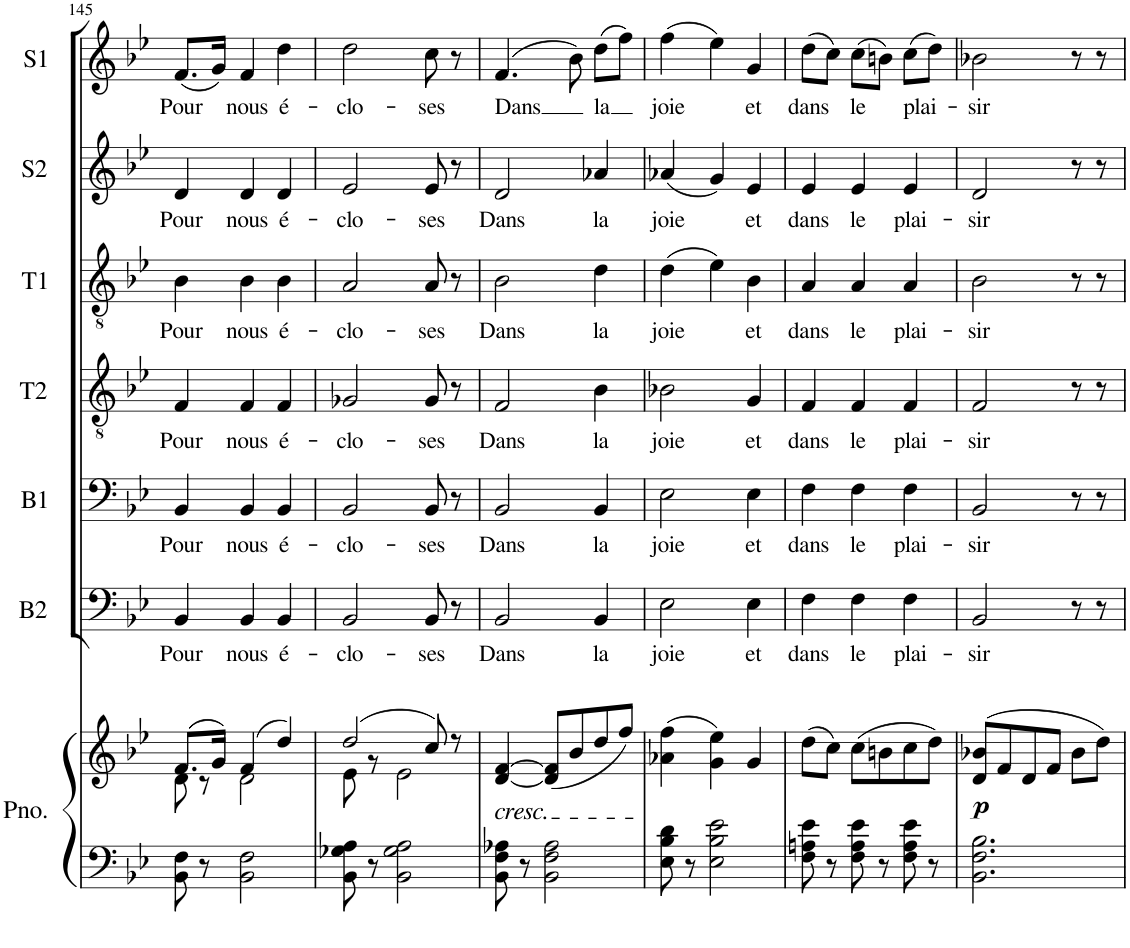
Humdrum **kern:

**kern	**kern	**dynam	**kern	**text	**kern	**text	**kern	**text	**kern	**text	**kern	**text	**kern	**text
*part7	*part7	*part7	*part6	*part6	*part5	*part5	*part4	*part4	*part3	*part3	*part2	*part2	*part1	*part1
*staff8	*staff7	*staff7/8	*staff6	*staff6	*staff5	*staff5	*staff4	*staff4	*staff3	*staff3	*staff2	*staff2	*staff1	*staff1
*I"Piano	*	*	*I"Basse 2	*	*I"Basse 1	*	*I"Tenor 2	*	*I"Tenor 1	*	*I"Soprano 2	*	*I"Soprano 1	*
*I'Pno.	*	*	*I'B2	*	*I'B1	*	*I'T2	*	*I'T1	*	*I'S2	*	*I'S1	*
!!LO:PB:g=z
*clefF4	*clefG2	*	*clefF4	*	*clefF4	*	*clefGv2	*	*clefGv2	*	*clefG2	*	*clefG2	*
*k[b-e-]	*k[b-e-]	*	*k[b-e-]	*	*k[b-e-]	*	*k[b-e-]	*	*k[b-e-]	*	*k[b-e-]	*	*k[b-e-]	*
*M3/4	*M3/4	*	*M3/4	*	*M3/4	*	*M3/4	*	*M3/4	*	*M3/4	*	*M3/4	*
=145	=145	=145	=145	=145	=145	=145	=145	=145	=145	=145	=145	=145	=145	=145
*	*^	*	*	*	*	*	*	*	*	*	*	*	*	*
!	!	!	!	!	!LO:LY:b	!	!LO:LY:b	!	!LO:LY:b	!	!LO:LY:b	!	!LO:LY:b	!	!LO:LY:b
8BB-\ 8F\	(8.f/L	8d\	.	4BB-/	Pour	4BB-/	Pour	4F/	Pour	4B-\	Pour	4d/	Pour	(8.f/L	Pour
8r	.	8r	.	.	.	.	.	.	.	.	.	.	.	.	.
.	16g/Jk)	.	.	.	.	.	.	.	.	.	.	.	.	16g/Jk)	.
!	!	!	!	!	!LO:LY:b	!	!LO:LY:b	!	!LO:LY:b	!	!LO:LY:b	!	!LO:LY:b	!	!LO:LY:b
2BB-\ 2F\	(4f/	2d\	.	4BB-/	nous	4BB-/	nous	4F/	nous	4B-\	nous	4d/	nous	4f/	nous
!	!	!	!	!	!LO:LY:b	!	!LO:LY:b	!	!LO:LY:b	!	!LO:LY:b	!	!LO:LY:b	!	!LO:LY:b
.	4dd/)	.	.	4BB-/	é-	4BB-/	é-	4F/	é-	4B-\	é-	4d/	é-	4dd\	é-
=146	=146	=146	=146	=146	=146	=146	=146	=146	=146	=146	=146	=146	=146	=146	=146
!	!	!	!	!	!LO:LY:b	!	!LO:LY:b	!	!LO:LY:b	!	!LO:LY:b	!	!LO:LY:b	!	!LO:LY:b
8BB-\ 8G-X\ 8A\	(2dd/	8e-\	.	2BB-/	-clo-	2BB-/	-clo-	2G-X/	-clo-	2A/	-clo-	2e-/	-clo-	2dd\	-clo-
8r	.	8r	.	.	.	.	.	.	.	.	.	.	.	.	.
2BB-\ 2G-\ 2A\	.	2e-\	.	.	.	.	.	.	.	.	.	.	.	.	.
!	!	!	!	!	!LO:LY:b	!	!LO:LY:b	!	!LO:LY:b	!	!LO:LY:b	!	!LO:LY:b	!	!LO:LY:b
.	8cc/)	.	.	8BB-/	-ses	8BB-/	-ses	8G-/	-ses	8A/	-ses	8e-/	-ses	8cc\	-ses
.	8r	.	.	8r	.	8r	.	8r	.	8r	.	8r	.	8r	.
*	*v	*v	*	*	*	*	*	*	*	*	*	*	*	*	*
=147	=147	=147	=147	=147	=147	=147	=147	=147	=147	=147	=147	=147	=147	=147
!	!LO:TX:b:i:t=cresc.	!	!	!	!	!	!	!	!	!	!	!	!	!
!	!	!	!	!LO:LY:b	!	!LO:LY:b	!	!LO:LY:b	!	!LO:LY:b	!	!LO:LY:b	!	!LO:LY:b
8BB-\ 8F\ 8A-X\	[4d/ [4f/	.	2BB-/	Dans	2BB-/	Dans	2F/	Dans	2B-\	Dans	2d/	Dans	(4.f/	Dans
8r	.	.	.	.	.	.	.	.	.	.	.	.	.	.
2BB-\ 2F\ 2A-\	(8d/] 8f/]L	.	.	.	.	.	.	.	.	.	.	.	.	.
.	8b-/	.	.	.	.	.	.	.	.	.	.	.	8b-\)	.
!	!	!	!	!LO:LY:b	!	!LO:LY:b	!	!LO:LY:b	!	!LO:LY:b	!	!LO:LY:b	!	!LO:LY:b
.	8dd/	.	4BB-/	la	4BB-/	la	4B-\	la	4d\	la	4a-X/	la	(8dd\L	-la
.	8ff/J)	.	.	.	.	.	.	.	.	.	.	.	8ff\J)	.
=148	=148	=148	=148	=148	=148	=148	=148	=148	=148	=148	=148	=148	=148	=148
!	!	!	!	!LO:LY:b	!	!LO:LY:b	!	!LO:LY:b	!	!LO:LY:b	!	!LO:LY:b	!	!LO:LY:b
8E-\ 8B-\ 8d\	(4a-X\ 4ff\	.	2E-\	joie	2E-\	joie	2B-X\	joie	(4d\	joie	(4a-X/	joie	(4ff\	joie
8r	.	.	.	.	.	.	.	.	.	.	.	.	.	.
2E-\ 2B-\ 2e-\	4g\ 4ee-\)	.	.	.	.	.	.	.	4e-\)	.	4g/)	.	4ee-\)	.
!	!	!	!	!LO:LY:b	!	!LO:LY:b	!	!LO:LY:b	!	!LO:LY:b	!	!LO:LY:b	!	!LO:LY:b
.	4g/	.	4E-\	et	4E-\	et	4G/	et	4B-\	et	4e-/	et	4g/	et
=149	=149	=149	=149	=149	=149	=149	=149	=149	=149	=149	=149	=149	=149	=149
!	!	!	!	!LO:LY:b	!	!LO:LY:b	!	!LO:LY:b	!	!LO:LY:b	!	!LO:LY:b	!	!LO:LY:b
8F\ 8An\ 8e-\	(8dd\L	.	4F\	dans	4F\	dans	4F/	dans	4A/	dans	4e-/	dans	(8dd\L	dans
8r	8cc\J)	.	.	.	.	.	.	.	.	.	.	.	8cc\J)	.
!	!	!	!	!LO:LY:b	!	!LO:LY:b	!	!LO:LY:b	!	!LO:LY:b	!	!LO:LY:b	!	!LO:LY:b
8F\ 8A\ 8e-\	(8cc\L	.	4F\	le	4F\	le	4F/	le	4A/	le	4e-/	le	(8cc\L	le
8r	8bn\	.	.	.	.	.	.	.	.	.	.	.	8bn\J)	.
!	!	!	!	!LO:LY:b	!	!LO:LY:b	!	!LO:LY:b	!	!LO:LY:b	!	!LO:LY:b	!	!LO:LY:b
8F\ 8A\ 8e-\	8cc\	.	4F\	plai-	4F\	plai-	4F/	plai-	4A/	plai-	4e-/	plai-	(8cc\L	plai-
8r	8dd\J)	.	.	.	.	.	.	.	.	.	.	.	8dd\J)	.
=150	=150	=150	=150	=150	=150	=150	=150	=150	=150	=150	=150	=150	=150	=150
!	!	!LO:DY:b	!	!LO:LY:b	!	!LO:LY:b	!	!LO:LY:b	!	!LO:LY:b	!	!LO:LY:b	!	!LO:LY:b
2.BB-\ 2.F\ 2.B-\	(8d/ 8b-X/L	p	2BB-/	-sir	2BB-/	-sir	2F/	-sir	2B-\	-sir	2d/	-sir	2b-X\	-sir
.	8f/	.	.	.	.	.	.	.	.	.	.	.	.	.
.	8d/	.	.	.	.	.	.	.	.	.	.	.	.	.
.	8f/J	.	.	.	.	.	.	.	.	.	.	.	.	.
.	8b-\L	.	8r	.	8r	.	8r	.	8r	.	8r	.	8r	.
.	8dd\J)	.	8r	.	8r	.	8r	.	8r	.	8r	.	8r	.
=	=	=	=	=	=	=	=	=	=	=	=	=	=	=
*-	*-	*-	*-	*-	*-	*-	*-	*-	*-	*-	*-	*-	*-	*-
